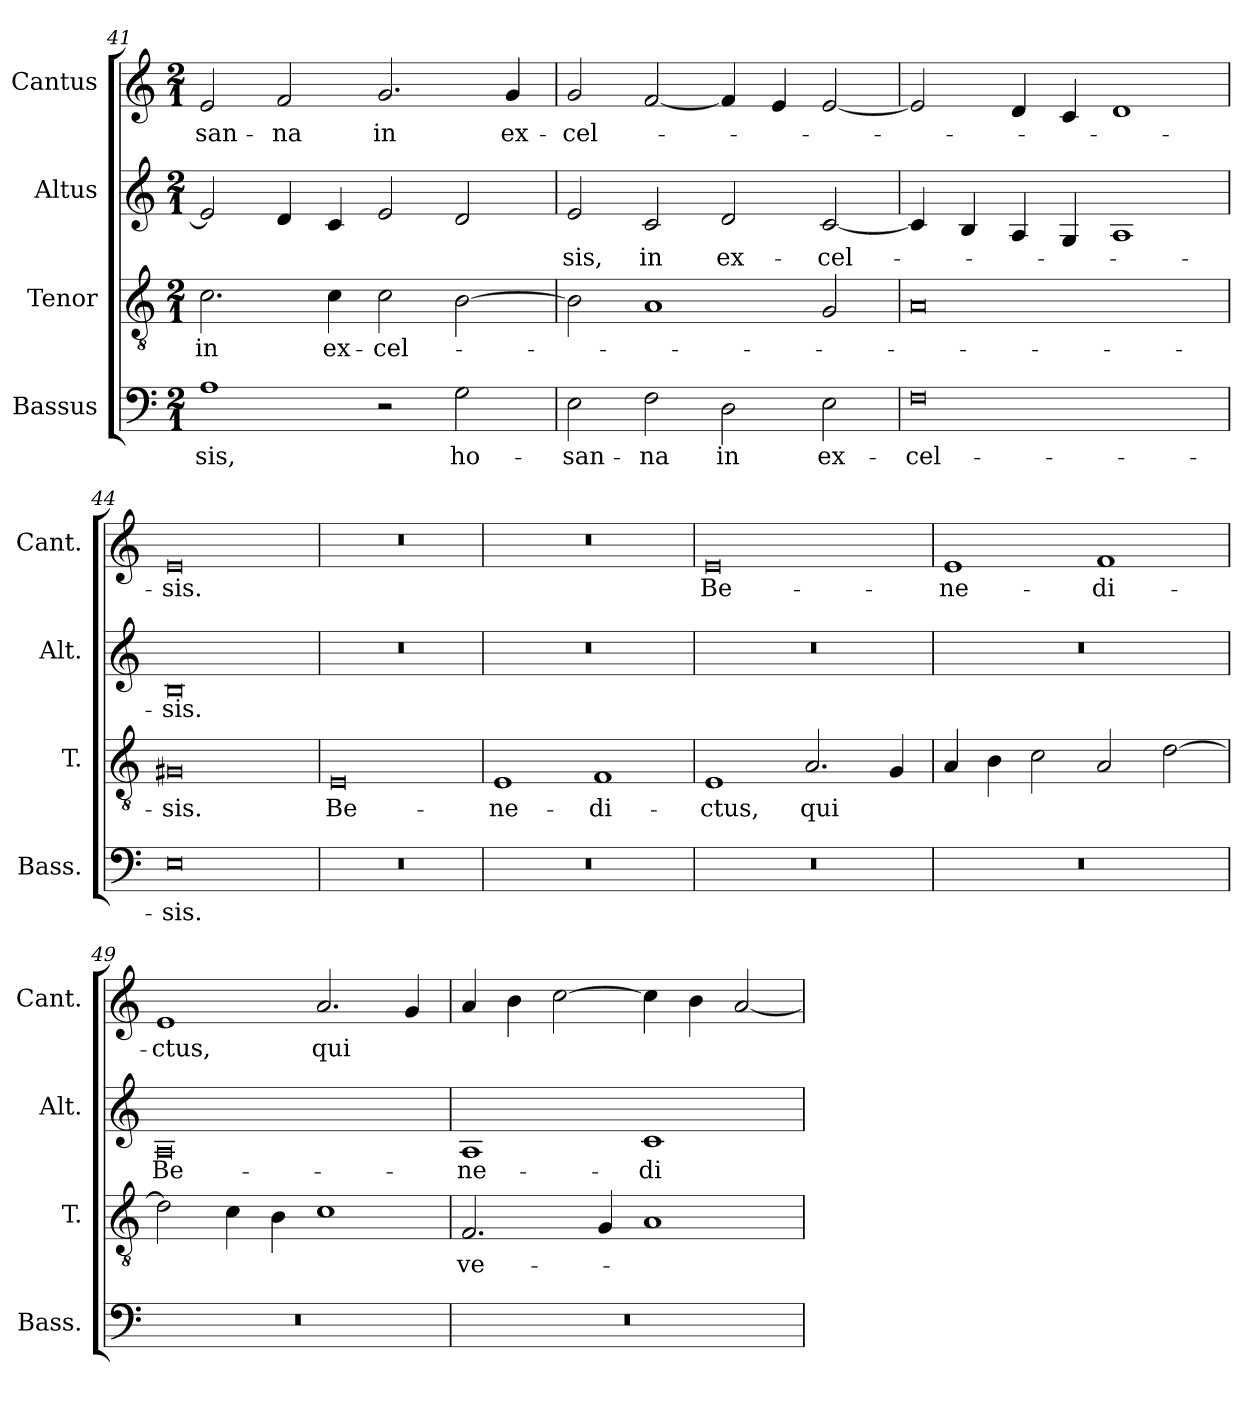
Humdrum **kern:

**kern	**text	**kern	**text	**kern	**text	**kern	**text
*part4	*part4	*part3	*part3	*part2	*part2	*part1	*part1
*staff4	*staff4	*staff3	*staff3	*staff2	*staff2	*staff1	*staff1
*I"Bassus	*	*I"Tenor	*	*I"Altus	*	*I"Cantus	*
*I'Bass.	*	*I'T.	*	*I'Alt.	*	*I'Cant.	*
*clefF4	*	*clefGv2	*	*clefG2	*	*clefG2	*
*	*	*ITrd7c12	*	*	*	*	*
*k[]	*	*k[]	*	*k[]	*	*k[]	*
*C:	*	*C:	*	*C:	*	*C:	*
*M2/1	*	*M2/1	*	*M2/1	*	*M2/1	*
=41	=41	=41	=41	=41	=41	=41	=41
1A\	-sis,	2.C\	in	2e/]	.	2e/	-san-
.	.	.	.	4d/	.	2f/	-na
.	.	4C\	ex-	4c/	.	.	.
2r	.	2C\	-cel-	2e/	.	2.g/	in
2G\	ho-	[2BB\	.	2d/	.	.	.
.	.	.	.	.	.	4g/	ex-
=42	=42	=42	=42	=42	=42	=42	=42
2E\	-san-	2BB\]	.	2e/	-sis,	2g/	-cel-
2F\	-na	1AA/	.	2c/	in	[2f/	.
2D\	in	.	.	2d/	ex-	4f/]	.
.	.	.	.	.	.	4e/	.
2E\	ex-	2GG/	.	[2c/	-cel-	[2e/	.
=43	=43	=43	=43	=43	=43	=43	=43
0F\	-cel-	0AA/	.	4c/]	.	2e/]	.
.	.	.	.	4B/	.	.	.
.	.	.	.	4A/	.	4d/	.
.	.	.	.	4G/	.	4c/	.
.	.	.	.	1A/	.	1d/	.
=44	=44	=44	=44	=44	=44	=44	=44
0E\	-sis.	0GG#X/	-sis.	0B/	-sis.	0e/	-sis.
=45	=45	=45	=45	=45	=45	=45	=45
0r	.	0EE/	Be-	0r	.	0r	.
=46	=46	=46	=46	=46	=46	=46	=46
0r	.	1EE/	-ne-	0r	.	0r	.
.	.	1FF/	-di-	.	.	.	.
=47	=47	=47	=47	=47	=47	=47	=47
0r	.	1EE/	-ctus,	0r	.	0e/	Be-
.	.	2.AA/	qui	.	.	.	.
.	.	4GG/	.	.	.	.	.
=48	=48	=48	=48	=48	=48	=48	=48
0r	.	4AA/	.	0r	.	1e/	-ne-
.	.	4BB\	.	.	.	.	.
.	.	2C\	.	.	.	.	.
.	.	2AA/	.	.	.	1f/	-di-
.	.	[2D\	.	.	.	.	.
=49	=49	=49	=49	=49	=49	=49	=49
0r	.	2D\]	.	0A/	Be-	1e/	-ctus,
.	.	4C\	.	.	.	.	.
.	.	4BB\	.	.	.	.	.
.	.	1C\	.	.	.	2.a/	qui
.	.	.	.	.	.	4g/	.
=50	=50	=50	=50	=50	=50	=50	=50
0r	.	2.FF/	ve-	1A/	-ne-	4a/	.
.	.	.	.	.	.	4b\	.
.	.	.	.	.	.	[2cc\	.
.	.	4GG/	.	.	.	.	.
.	.	1AA/	.	1c/	-di-	4cc\]	.
.	.	.	.	.	.	4b\	.
.	.	.	.	.	.	[2a/	.
=	=	=	=	=	=	=	=
*-	*-	*-	*-	*-	*-	*-	*-
